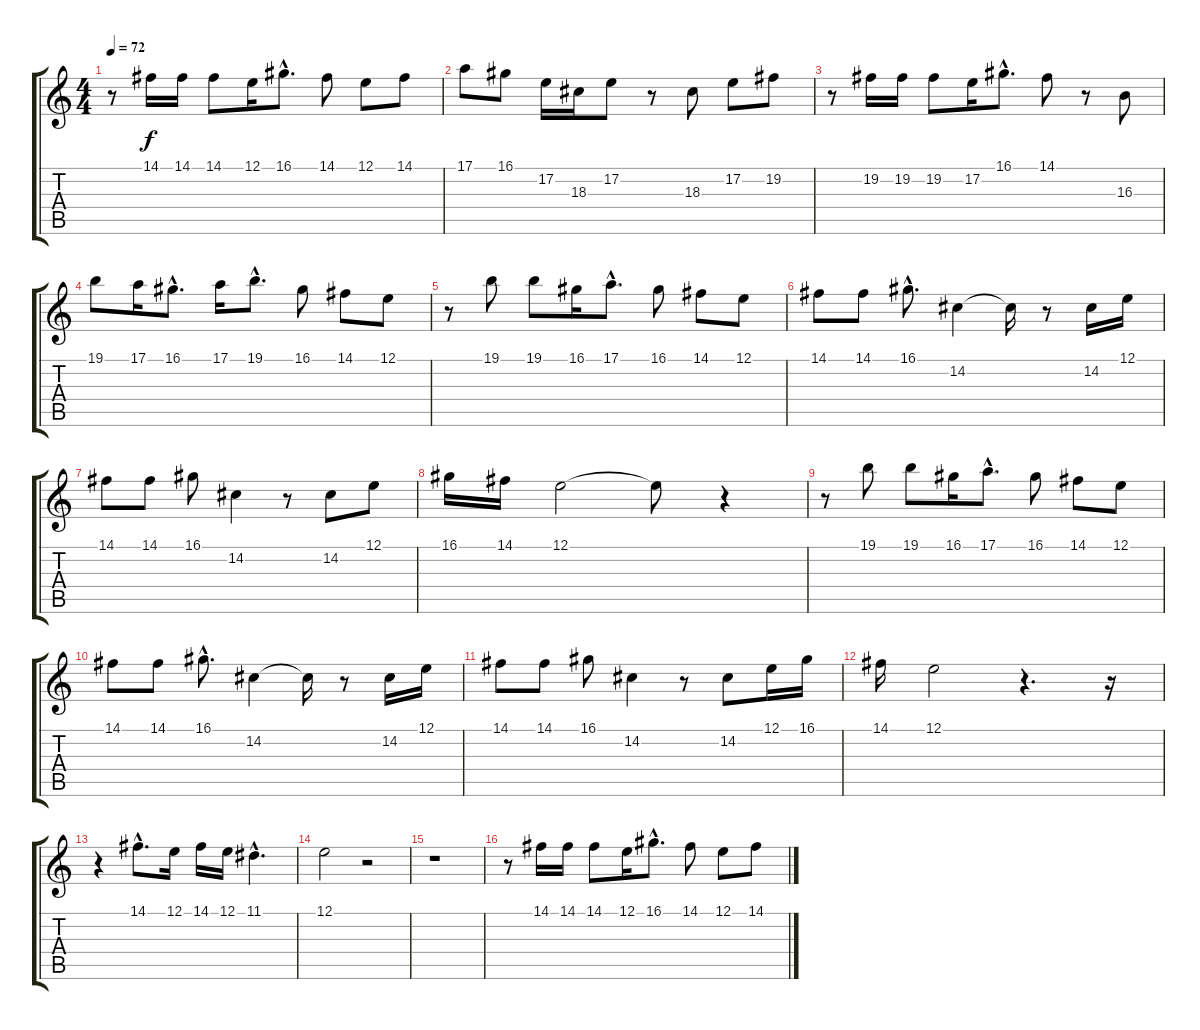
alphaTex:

\track "" {instrument vibraphone}
\staff {score tabs}
\tuning (E4 B3 G3 D3 A2 E2) {hide}
\ts (4 4)
\tempo 72
\clef g2
\ks c
r.8{dy f} 14.1.16 14.1.16 14.1.8 12.1.16 16.1{hac}.8{d} 14.1.8 12.1.8 14.1.8 |
17.1.8 16.1.8 17.2.16 18.3.16 17.2.8 r.8 18.3.8 17.2.8 19.2.8 |
r.8 19.2.16 19.2.16 19.2.8 17.2.16 16.1{hac}.8{d} 14.1.8 r.8 16.3.8 |
19.1.8 17.1.16 16.1{hac}.8{d} 17.1.16 19.1{hac}.8{d} 16.1.8 14.1.8 12.1.8 |
r.8 19.1.8 19.1.8 16.1.16 17.1{hac}.8{d} 16.1.8 14.1.8 12.1.8 |
14.1.8 14.1.8 16.1{hac}.8{d} 14.2.4 14.2{t}.16 r.8 14.2.16 12.1.16 |
14.1.8 14.1.8 16.1.8 14.2.4 r.8 14.2.8 12.1.8 |
16.1.16 14.1.16 12.1.2 12.1{t}.8 r.4 |
r.8 19.1.8 19.1.8 16.1.16 17.1{hac}.8{d} 16.1.8 14.1.8 12.1.8 |
14.1.8 14.1.8 16.1{hac}.8{d} 14.2.4 14.2{t}.16 r.8 14.2.16 12.1.16 |
14.1.8 14.1.8 16.1.8 14.2.4 r.8 14.2.8 12.1.16 16.1.16 |
14.1.16 12.1.2 r.4{d} r.16 |
r.4 14.1{hac}.8{d} 12.1.16 14.1.16 12.1.16 11.1{hac}.4{d} |
12.1.2 r.2 |
r.1 |
r.8 14.1.16 14.1.16 14.1.8 12.1.16 16.1{hac}.8{d} 14.1.8 12.1.8 14.1.8
